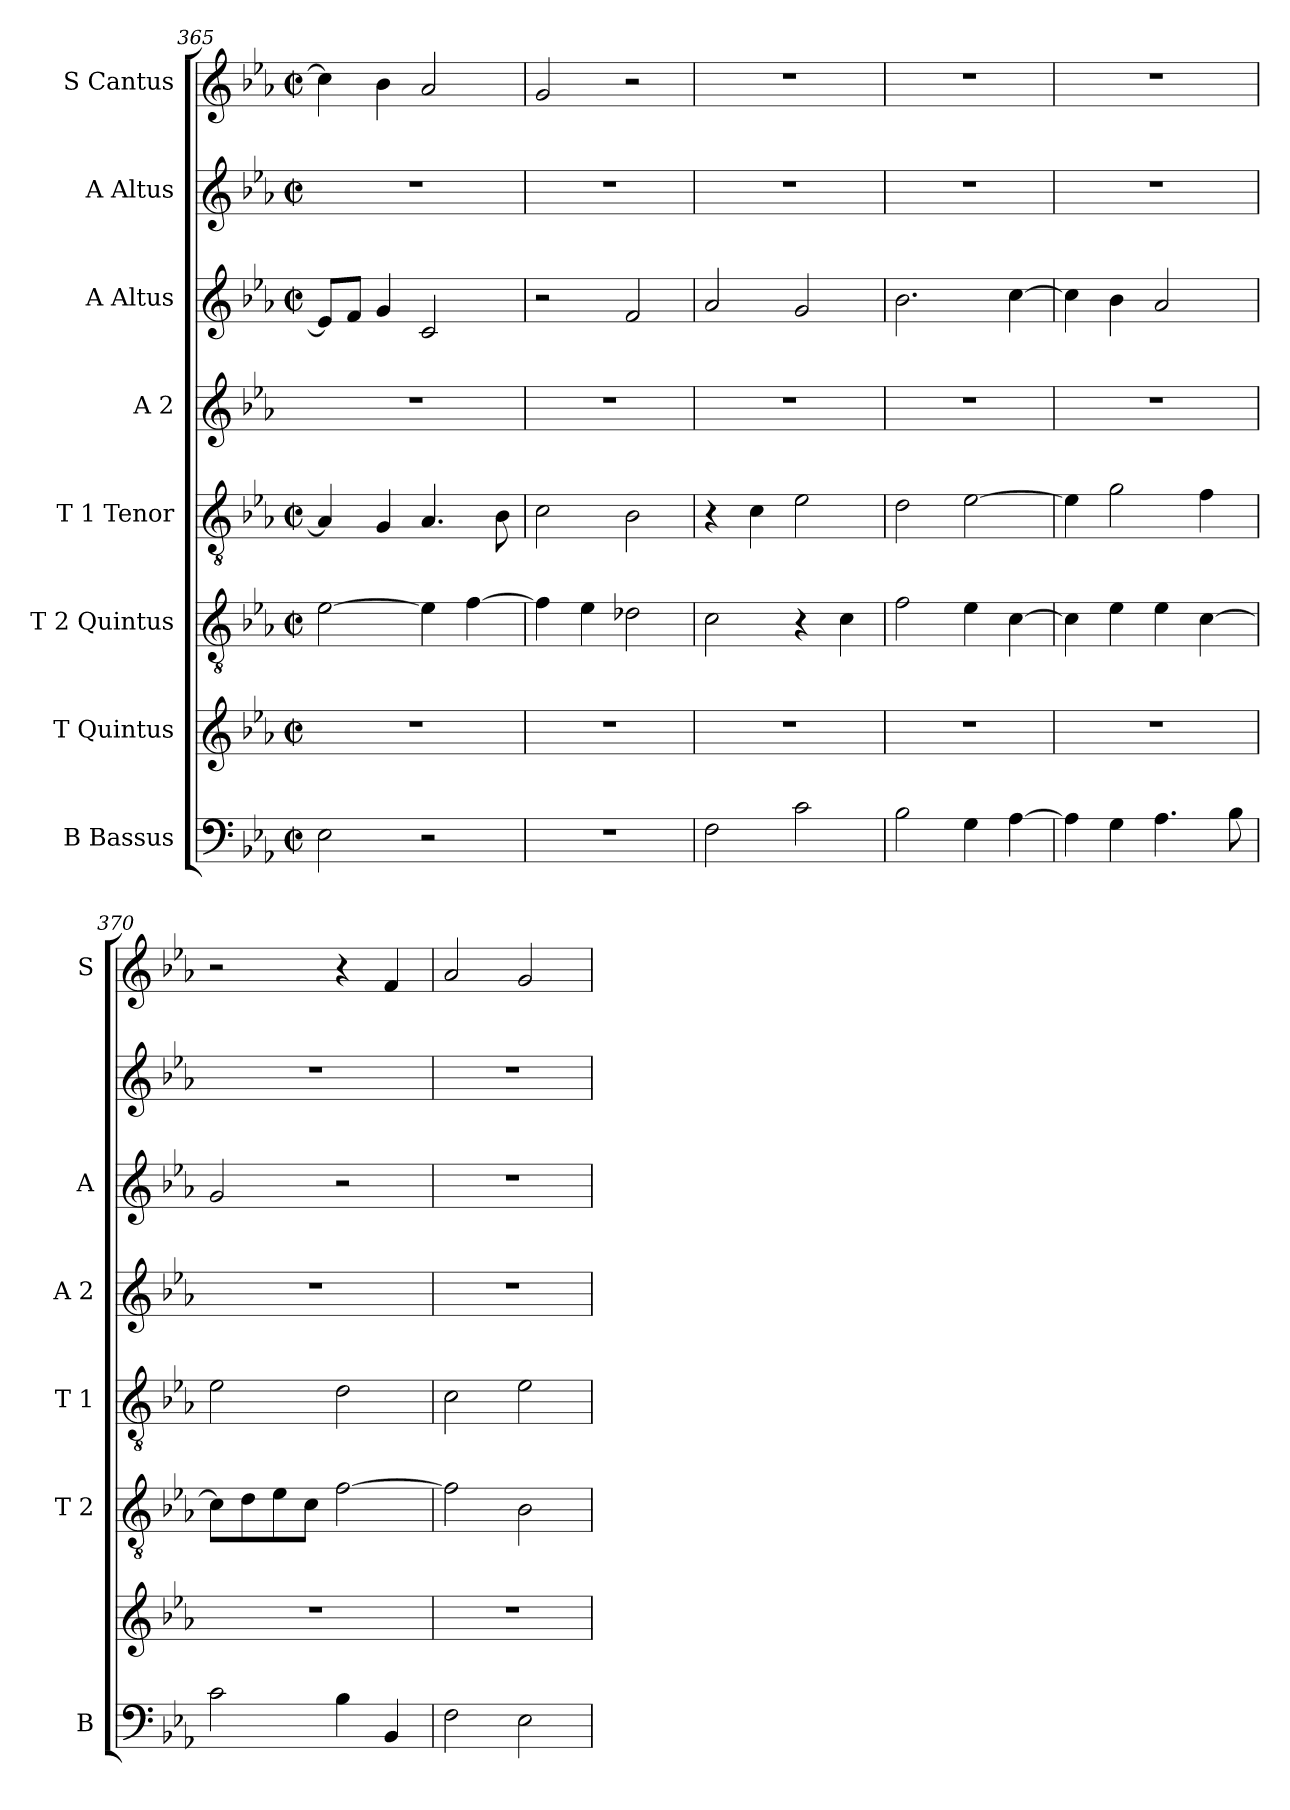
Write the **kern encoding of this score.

**kern	**kern	**kern	**kern	**kern	**kern	**kern	**kern
*part8	*part7	*part6	*part5	*part4	*part3	*part2	*part1
*staff8	*staff7	*staff6	*staff5	*staff4	*staff3	*staff2	*staff1
*I"B Bassus	*I"T Quintus	*I"T 2 Quintus	*I"T 1 Tenor	*I"A 2	*I"A Altus	*I"A Altus	*I"S Cantus
*I'B	*	*I'T 2	*I'T 1	*I'A 2	*I'A	*	*I'S
*clefF4	*clefG2	*clefGv2	*clefGv2	*clefG2	*clefG2	*clefG2	*clefG2
*k[b-e-a-]	*k[b-e-a-]	*k[b-e-a-]	*k[b-e-a-]	*k[b-e-a-]	*k[b-e-a-]	*k[b-e-a-]	*k[b-e-a-]
*E-:	*E-:	*E-:	*E-:	*E-:	*E-:	*E-:	*E-:
*M2/2	*M2/2	*M2/2	*M2/2	*	*M2/2	*M2/2	*M2/2
*met(c|)	*met(c|)	*met(c|)	*met(c|)	*	*met(c|)	*met(c|)	*met(c|)
=365	=365	=365	=365	=365	=365	=365	=365
2E-\	1r	[>2e-\	4A-/]	1r	8e-/L]	1r	4cc\]
.	.	.	.	.	8f/J	.	.
.	.	.	4G/	.	4g/	.	4b-\
2r	.	4e-\]	4.A-/	.	2c/	.	2a-/
.	.	[>4f\	.	.	.	.	.
.	.	.	8B-\	.	.	.	.
=366	=366	=366	=366	=366	=366	=366	=366
1r	1r	4f\]	2c\	1r	2r	1r	2g/
.	.	4e-\	.	.	.	.	.
.	.	2d-X\	2B-\	.	2f/	.	2r
=367	=367	=367	=367	=367	=367	=367	=367
2F\	1r	2c\	4r	1r	2a-/	1r	1r
.	.	.	4c\	.	.	.	.
2c\	.	4r	2e-\	.	2g/	.	.
.	.	4c\	.	.	.	.	.
!!LO:PB:g=z
=368	=368	=368	=368	=368	=368	=368	=368
2B-\	1r	2f\	2d\	1r	2.b-\	1r	1r
4G\	.	4e-\	[>2e-\	.	.	.	.
[>4A-\	.	[>4c\	.	.	[>4cc\	.	.
=369	=369	=369	=369	=369	=369	=369	=369
4A-\]	1r	4c\]	4e-\]	1r	4cc\]	1r	1r
4G\	.	4e-\	2g\	.	4b-\	.	.
4.A-\	.	4e-\	.	.	2a-/	.	.
.	.	[>4c\	4f\	.	.	.	.
8B-\	.	.	.	.	.	.	.
=370	=370	=370	=370	=370	=370	=370	=370
2c\	1r	8c\L]	2e-\	1r	2g/	1r	2r
.	.	8d\	.	.	.	.	.
.	.	8e-\	.	.	.	.	.
.	.	8c\J	.	.	.	.	.
4B-\	.	[>2f\	2d\	.	2r	.	4r
4BB-/	.	.	.	.	.	.	4f/
=371	=371	=371	=371	=371	=371	=371	=371
2F\	1r	2f\]	2c\	1r	1r	1r	2a-/
2E-\	.	2B-\	2e-\	.	.	.	2g/
=	=	=	=	=	=	=	=
*-	*-	*-	*-	*-	*-	*-	*-
